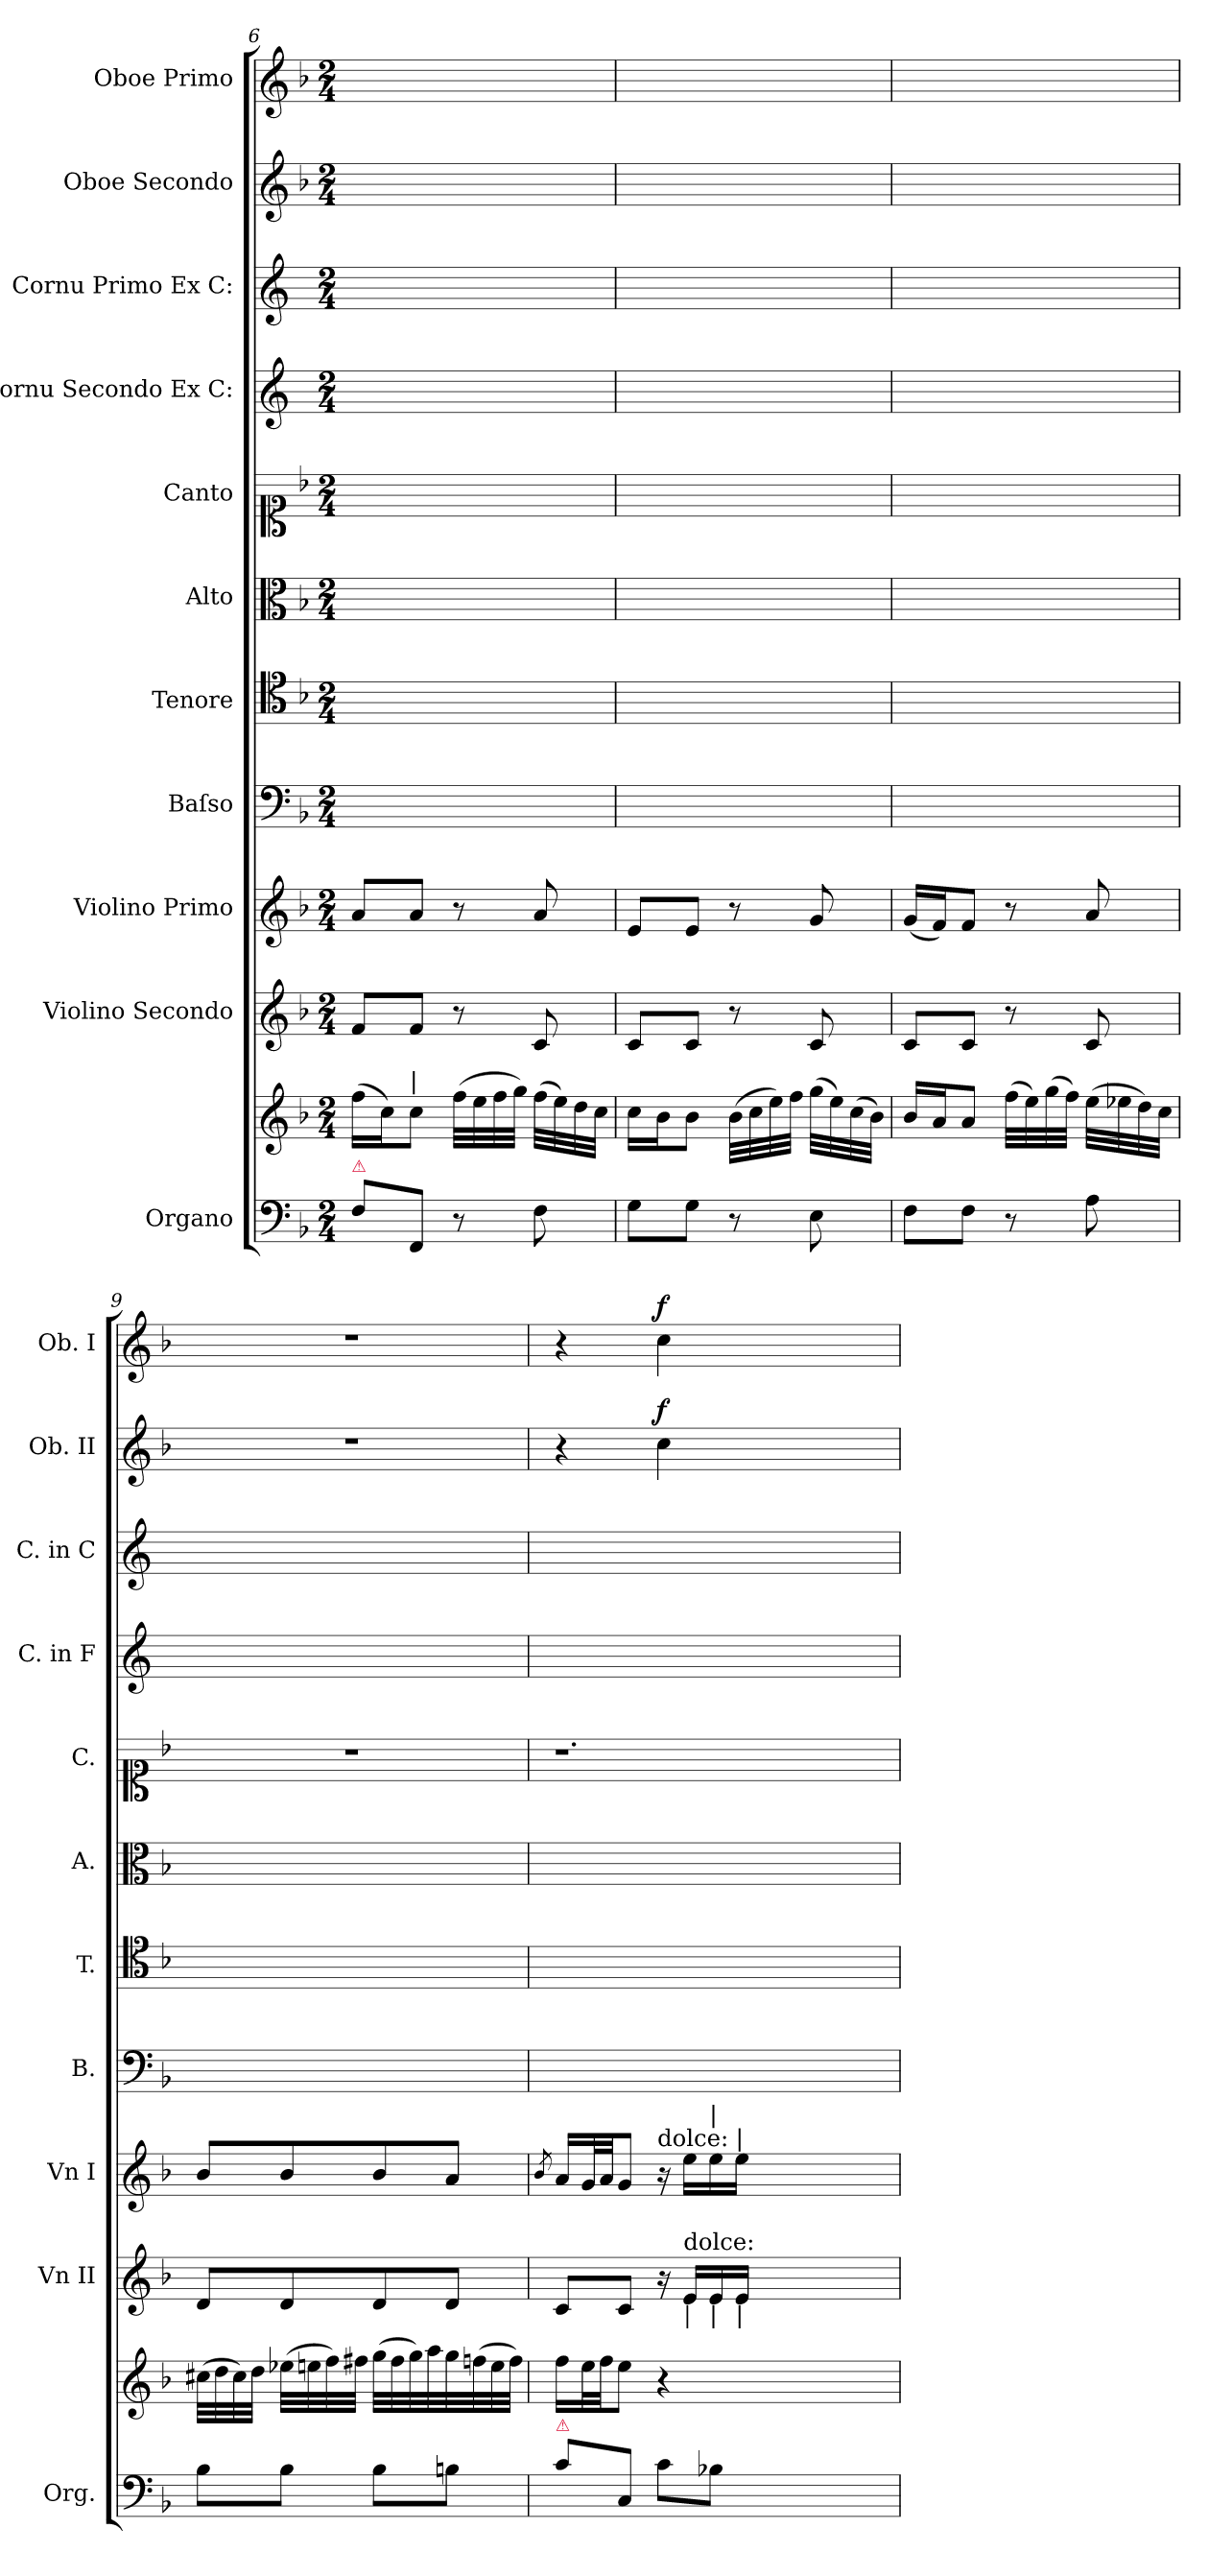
**kern	**kern	**kern	**kern	**kern	**kern	**kern	**kern	**kern	**kern	**kern	**dynam	**kern	**dynam
*part11	*part11	*part10	*part9	*part8	*part7	*part6	*part5	*part4	*part3	*part2	*part2	*part1	*part1
*staff12	*staff11	*staff10	*staff9	*staff8	*staff7	*staff6	*staff5	*staff4	*staff3	*staff2	*staff2	*staff1	*staff1
*I"Organo	*	*I"Violino Secondo	*I"Violino Primo	*I"Baſso	*I"Tenore	*I"Alto	*I"Canto	*I"Cornu Secondo Ex C:	*I"Cornu Primo Ex C:	*I"Oboe Secondo	*	*I"Oboe Primo	*
*I'Org.	*	*I'Vn II	*I'Vn I	*I'B.	*I'T.	*I'A.	*I'C.	*I'C. in F	*I'C. in C	*I'Ob. II	*	*I'Ob. I	*
*clefF4	*clefG2	*clefG2	*clefG2	*clefF4	*clefC4	*clefC3	*clefC1	*clefG2	*clefG2	*clefG2	*	*clefG2	*
*	*	*	*	*	*	*	*	*ITrd4c7	*ITrd4c7	*	*	*	*
*k[b-]	*k[b-]	*k[b-]	*k[b-]	*k[b-]	*k[b-]	*k[b-]	*k[b-]	*k[b-]	*k[b-]	*k[b-]	*	*k[b-]	*
*F:	*F:	*F:	*F:	*F:	*F:	*F:	*F:	*F:	*F:	*F:	*	*F:	*
*M2/4	*M2/4	*M2/4	*M2/4	*M2/4	*M2/4	*M2/4	*M2/4	*M2/4	*M2/4	*M2/4	*	*M2/4	*
=6	=6	=6	=6	=6	=6	=6	=6	=6	=6	=6	=6	=6	=6
!LO:TX:a:color=crimson:t=⚠	!	!	!	!	!	!	!	!	!	!	!	!	!
8F\L	(16ff\LL	8f/L	8a/L	2ryy	2ryy	2ryy	2ryy	2ryy	2ryy	2ryy	.	2ryy	.
.	16cc\J)	.	.	.	.	.	.	.	.	.	.	.	.
!	!LO:TX:a:t=|	!	!	!	!	!	!	!	!	!	!	!	!
8FF/J	8cc\J	8f/J	8a/J	.	.	.	.	.	.	.	.	.	.
8r	(32ff\LLL	8r	8r	.	.	.	.	.	.	.	.	.	.
.	32ee\	.	.	.	.	.	.	.	.	.	.	.	.
.	32ff\	.	.	.	.	.	.	.	.	.	.	.	.
.	32gg\JJJ)	.	.	.	.	.	.	.	.	.	.	.	.
8F\	(32ff\LLL	8c/	8a/	.	.	.	.	.	.	.	.	.	.
.	32ee\)	.	.	.	.	.	.	.	.	.	.	.	.
.	32dd\	.	.	.	.	.	.	.	.	.	.	.	.
.	32cc\JJJ	.	.	.	.	.	.	.	.	.	.	.	.
=7	=7	=7	=7	=7	=7	=7	=7	=7	=7	=7	=7	=7	=7
8G\L	16cc\LL	8c/L	8e/L	2ryy	2ryy	2ryy	2ryy	2ryy	2ryy	2ryy	.	2ryy	.
.	16b-\J	.	.	.	.	.	.	.	.	.	.	.	.
8G\J	8b-\J	8c/J	8e/J	.	.	.	.	.	.	.	.	.	.
8r	(32b-\LLL	8r	8r	.	.	.	.	.	.	.	.	.	.
.	32cc\	.	.	.	.	.	.	.	.	.	.	.	.
.	32ee\)	.	.	.	.	.	.	.	.	.	.	.	.
.	32ff\JJJ	.	.	.	.	.	.	.	.	.	.	.	.
8E\	(32gg\LLL	8c/	8g/	.	.	.	.	.	.	.	.	.	.
.	32ee\)	.	.	.	.	.	.	.	.	.	.	.	.
.	(32cc\	.	.	.	.	.	.	.	.	.	.	.	.
.	32b-\JJJ)	.	.	.	.	.	.	.	.	.	.	.	.
=8	=8	=8	=8	=8	=8	=8	=8	=8	=8	=8	=8	=8	=8
8F\L	16b-/LL	8c/L	(16g/LL	2ryy	2ryy	2ryy	2ryy	2ryy	2ryy	2ryy	.	2ryy	.
.	16a/J	.	16f/J)	.	.	.	.	.	.	.	.	.	.
8F\J	8a/J	8c/J	8f/J	.	.	.	.	.	.	.	.	.	.
8r	(32ff\LLL	8r	8r	.	.	.	.	.	.	.	.	.	.
.	32ee\)	.	.	.	.	.	.	.	.	.	.	.	.
.	(32gg\	.	.	.	.	.	.	.	.	.	.	.	.
.	32ff\JJJ)	.	.	.	.	.	.	.	.	.	.	.	.
8A\	(32ee\LLL	8c/	8a/	.	.	.	.	.	.	.	.	.	.
.	32ee-X\	.	.	.	.	.	.	.	.	.	.	.	.
.	32dd\)	.	.	.	.	.	.	.	.	.	.	.	.
.	32cc\JJJ	.	.	.	.	.	.	.	.	.	.	.	.
=9	=9	=9	=9	=9	=9	=9	=9	=9	=9	=9	=9	=9	=9
8B-\L	(32cc#X\LLL	8d/L	8b-/L	2ryy	2ryy	2ryy	2r	2ryy	2ryy	2r	.	2r	.
.	32dd\	.	.	.	.	.	.	.	.	.	.	.	.
.	32cc#\)	.	.	.	.	.	.	.	.	.	.	.	.
.	32dd\JJJ	.	.	.	.	.	.	.	.	.	.	.	.
8B-\J	(32ee-X\LLL	8d/	8b-/	.	.	.	.	.	.	.	.	.	.
.	32een\	.	.	.	.	.	.	.	.	.	.	.	.
.	32ff\)	.	.	.	.	.	.	.	.	.	.	.	.
.	32ff#X\JJJ	.	.	.	.	.	.	.	.	.	.	.	.
8B-\L	(32gg\LLL	8d/	8b-/	.	.	.	.	.	.	.	.	.	.
.	32ff#\	.	.	.	.	.	.	.	.	.	.	.	.
.	32gg\)	.	.	.	.	.	.	.	.	.	.	.	.
.	32aa\	.	.	.	.	.	.	.	.	.	.	.	.
8Bn\J	32gg\	8d/J	8a/J	.	.	.	.	.	.	.	.	.	.
.	(32ffn\	.	.	.	.	.	.	.	.	.	.	.	.
.	32ee\	.	.	.	.	.	.	.	.	.	.	.	.
.	32ff\JJJ)	.	.	.	.	.	.	.	.	.	.	.	.
=10	=10	=10	=10	=10	=10	=10	=10	=10	=10	=10	=10	=10	=10
.	.	.	8qb-/	.	.	.	.	.	.	.	.	.	.
!LO:TX:a:color=crimson:t=⚠	!	!	!	!	!	!	!	!	!	!	!	!	!
8c\L	16ff\LL	8c/L	16a/LL	2ryy	2ryy	2ryy	1.r	2ryy	2ryy	4r	.	4r	.
.	32ee\L	.	32g/L	.	.	.	.	.	.	.	.	.	.
.	32ff\JJ	.	32a/JJ	.	.	.	.	.	.	.	.	.	.
8C/J	8ee\J	8c/J	8g/J	.	.	.	.	.	.	.	.	.	.
!	!	!	!LO:TX:a:t=dolce&colon;	!	!	!	!	!	!	!	!	!	!
!	!	!	!	!	!	!	!	!	!	!	!LO:DY:a	!	!LO:DY:a
8c\L	4r	16r	16r	.	.	.	.	.	.	4cc\	f	4cc\	f
!	!	!LO:TX:b:t=|	!	!	!	!	!	!	!	!	!	!	!
!	!	!LO:TX:a:t=dolce&colon;	!	!	!	!	!	!	!	!	!	!	!
.	.	16e/LL	16ee\LL	.	.	.	.	.	.	.	.	.	.
!	!	!	!LO:TX:a:t=|	!	!	!	!	!	!	!	!	!	!
!	!	!LO:TX:b:t=|	!	!	!	!	!	!	!	!	!	!	!
8B-X\J	.	16e/	16ee\	.	.	.	.	.	.	.	.	.	.
!	!	!	!LO:TX:a:t=|	!	!	!	!	!	!	!	!	!	!
!	!	!LO:TX:b:t=|	!	!	!	!	!	!	!	!	!	!	!
.	.	16e/JJ	16ee\JJ	.	.	.	.	.	.	.	.	.	.
1ryy	1ryy	1ryy	1ryy	1ryy	1ryy	1ryy	.	1ryy	1ryy	1ryy	.	1ryy	.
=	=	=	=	=	=	=	=	=	=	=	=	=	=
*-	*-	*-	*-	*-	*-	*-	*-	*-	*-	*-	*-	*-	*-
